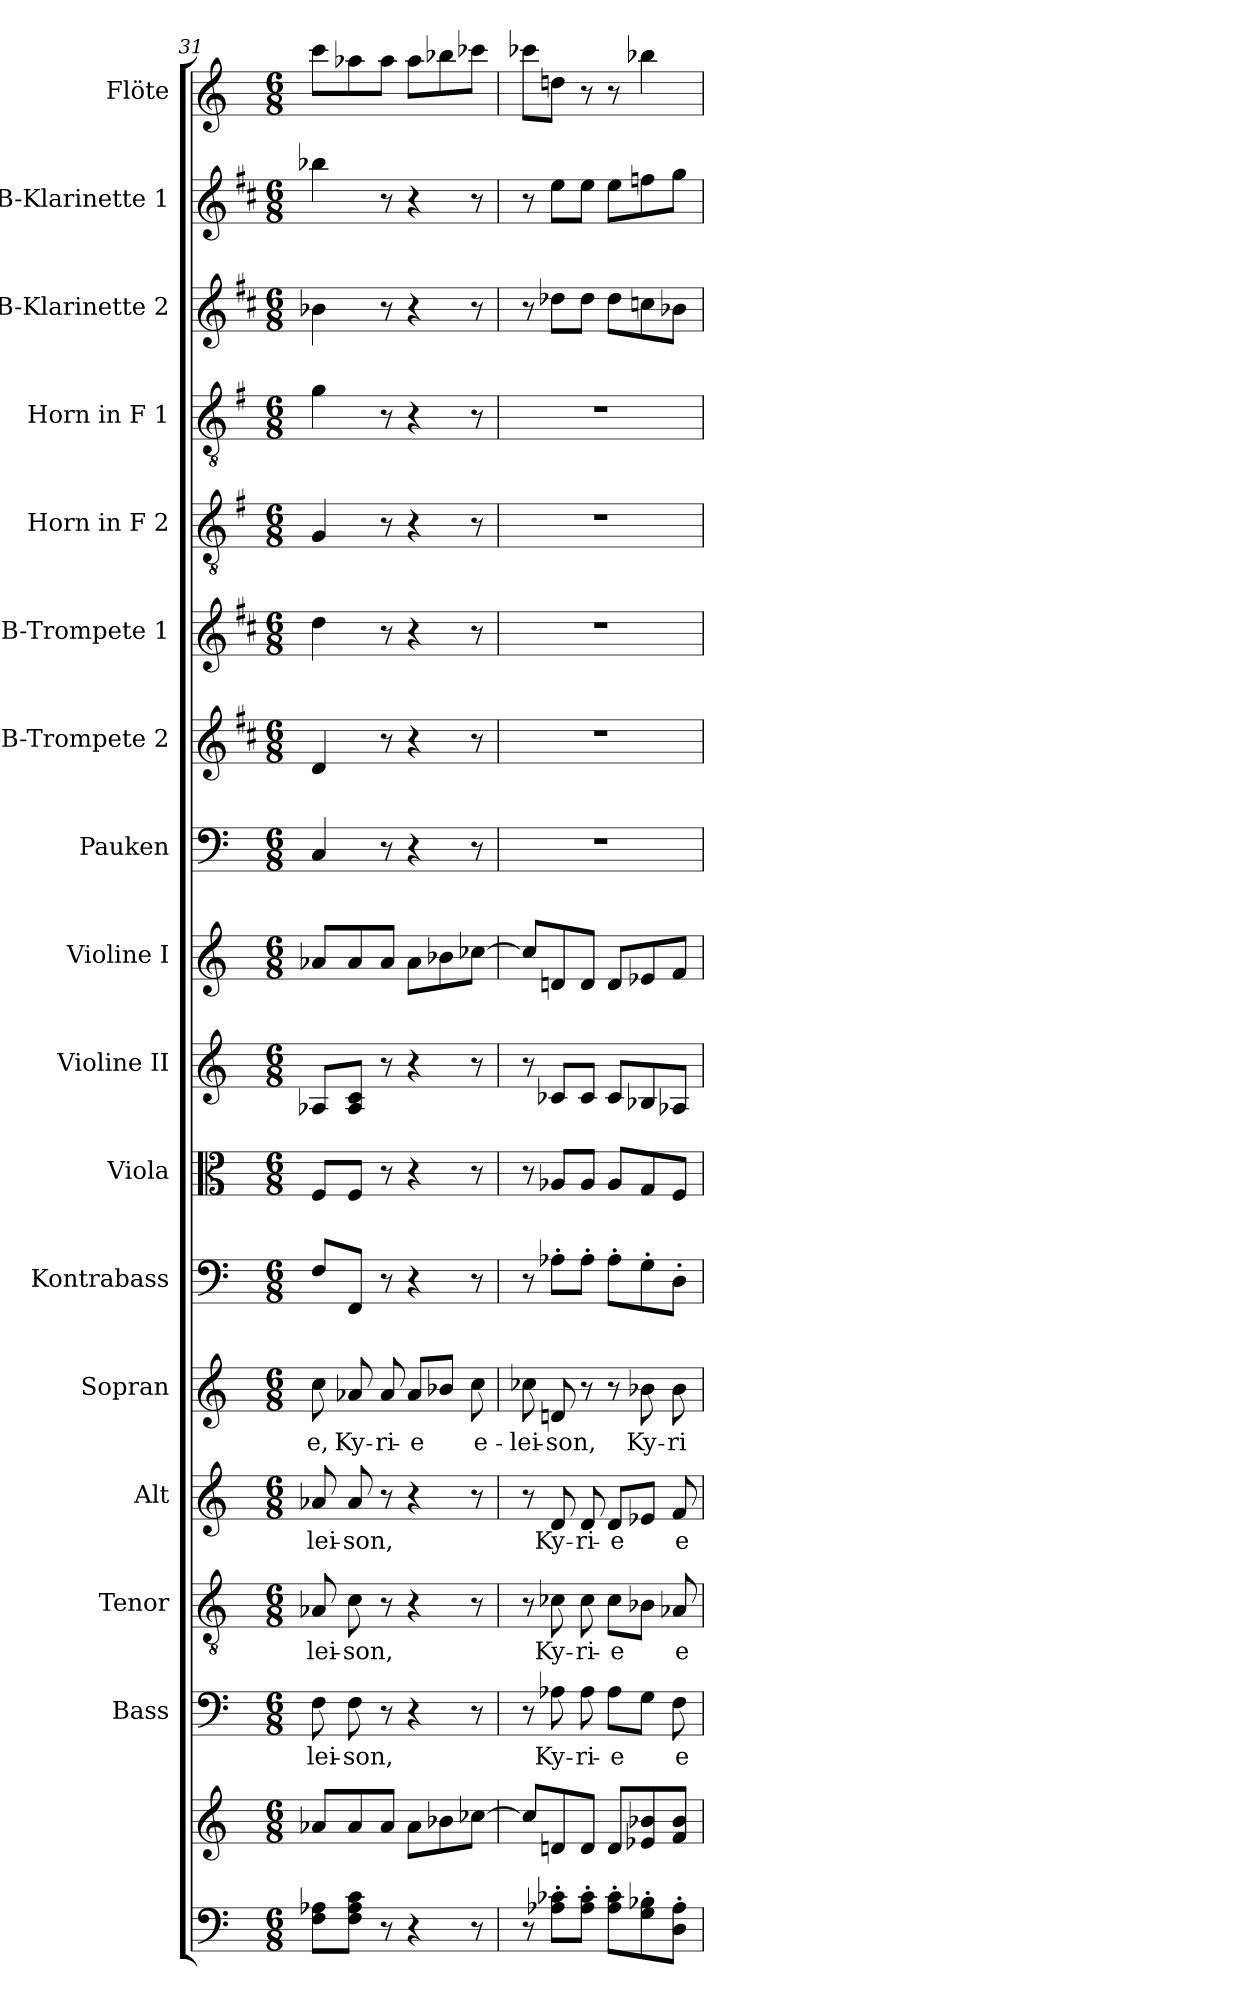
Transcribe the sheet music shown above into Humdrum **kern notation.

**kern	**kern	**kern	**text	**kern	**text	**kern	**text	**kern	**text	**kern	**kern	**kern	**kern	**kern	**kern	**kern	**kern	**kern	**kern	**kern	**kern
*part17	*part17	*part16	*part16	*part15	*part15	*part14	*part14	*part13	*part13	*part12	*part11	*part10	*part9	*part8	*part7	*part6	*part5	*part4	*part3	*part2	*part1
*staff18	*staff17	*staff16	*staff16	*staff15	*staff15	*staff14	*staff14	*staff13	*staff13	*staff12	*staff11	*staff10	*staff9	*staff8	*staff7	*staff6	*staff5	*staff4	*staff3	*staff2	*staff1
*	*	*I"Bass	*	*I"Tenor	*	*I"Alt	*	*I"Sopran	*	*I"Kontrabass	*I"Viola	*I"Violine II	*I"Violine I	*I"Pauken	*I"B-Trompete 2	*I"B-Trompete 1	*I"Horn in F 2	*I"Horn in F 1	*I"B-Klarinette 2	*I"B-Klarinette 1	*I"Flöte
*	*	*I'B.	*	*I'T.	*	*I'A.	*	*I'S.	*	*I'Kb.	*I'Vla.	*I'Vl. II	*I'Vl. I	*I'Pk.	*I'B Trp. 2	*I'B Trp. 1	*	*	*I'B Kl. 2	*I'B Kl. 1	*I'Fl.
*clefF4	*clefG2	*clefF4	*	*clefGv2	*	*clefG2	*	*clefG2	*	*clefF4	*clefC3	*clefG2	*clefG2	*clefF4	*clefG2	*clefG2	*clefGv2	*clefGv2	*clefG2	*clefG2	*clefG2
*	*	*	*	*	*	*	*	*	*	*ITrd7c12	*	*	*	*	*ITrd1c2	*ITrd1c2	*ITrd4c7	*ITrd4c7	*ITrd1c2	*ITrd1c2	*
*k[]	*k[]	*k[]	*	*k[]	*	*k[]	*	*k[]	*	*k[]	*k[]	*k[]	*k[]	*k[]	*k[]	*k[]	*k[]	*k[]	*k[]	*k[]	*k[]
*C:	*C:	*C:	*	*C:	*	*C:	*	*C:	*	*C:	*C:	*C:	*C:	*C:	*C:	*C:	*C:	*C:	*C:	*C:	*C:
*M6/8	*M6/8	*M6/8	*	*M6/8	*	*M6/8	*	*M6/8	*	*M6/8	*M6/8	*M6/8	*M6/8	*M6/8	*M6/8	*M6/8	*M6/8	*M6/8	*M6/8	*M6/8	*M6/8
=31	=31	=31	=31	=31	=31	=31	=31	=31	=31	=31	=31	=31	=31	=31	=31	=31	=31	=31	=31	=31	=31
!	!	!	!LO:LY:b	!	!LO:LY:b	!	!LO:LY:b	!	!LO:LY:b	!	!	!	!	!	!	!	!	!	!	!	!
8F\ 8A-X\L	8a-X/L	8F\	-lei-	8A-X/	-lei-	8a-X/	-lei-	8cc\	-e,	8FF/L	8F/L	8A-X/L	8a-X/L	4C/	4c/	4cc\	4C/	4c\	4a-X\	4aa-X\	8ccc\L
!	!	!	!LO:LY:b	!	!LO:LY:b	!	!LO:LY:b	!	!LO:LY:b	!	!	!	!	!	!	!	!	!	!	!	!
8F\ 8A-\ 8c\J	8a-/	8F\	-son,	8c\	-son,	8a-/	-son,	8a-X/	Ky-	8FFF/J	8F/J	8A-/ 8c/J	8a-/	.	.	.	.	.	.	.	8aa-X\
!	!	!	!	!	!	!	!	!	!LO:LY:b	!	!	!	!	!	!	!	!	!	!	!	!
8r	8a-/J	8r	.	8r	.	8r	.	8a-/	-ri-	8r	8r	8r	8a-/J	8r	8r	8r	8r	8r	8r	8r	8aa-\J
!	!	!	!	!	!	!	!	!	!LO:LY:b	!	!	!	!	!	!	!	!	!	!	!	!
4r	8a-\L	4r	.	4r	.	4r	.	8a-/L	-e	4r	4r	4r	8a-\L	4r	4r	4r	4r	4r	4r	4r	8aa-\L
.	8b-X\	.	.	.	.	.	.	8b-X/J	.	.	.	.	8b-X\	.	.	.	.	.	.	.	8bb-X\
!	!	!	!	!	!	!	!	!	!LO:LY:b	!	!	!	!	!	!	!	!	!	!	!	!
8r	[8cc-X\J	8r	.	8r	.	8r	.	8cc\	e-	8r	8r	8r	[8cc-X\J	8r	8r	8r	8r	8r	8r	8r	8ccc-X\J
!!LO:PB:g=z
=32	=32	=32	=32	=32	=32	=32	=32	=32	=32	=32	=32	=32	=32	=32	=32	=32	=32	=32	=32	=32	=32
!	!	!	!	!	!	!	!	!	!LO:LY:b	!	!	!	!	!	!	!	!	!	!	!	!
8r	8cc-/L]	8r	.	8r	.	8r	.	8cc-X\	-lei-	8r	8r	8r	8cc-/L]	2.r	2.r	2.r	2.r	2.r	8r	8r	8ccc-X\L
!	!	!	!LO:LY:b	!	!LO:LY:b	!	!LO:LY:b	!	!LO:LY:b	!	!	!	!	!	!	!	!	!	!	!	!
8A-X\'> 8c-X\'>L	8dn/	8A-X\	Ky-	8c-X\	Ky-	8d/	Ky-	8dn/	-son,	8AA-X'>\L	8A-X/L	8c-X/L	8dn/	.	.	.	.	.	8cc-X\L	8dd\L	8ddn\J
!	!	!	!LO:LY:b	!	!LO:LY:b	!	!LO:LY:b	!	!	!	!	!	!	!	!	!	!	!	!	!	!
8A-\'> 8c-\'>J	8d/J	8A-\	-ri-	8c-\	-ri-	8d/	-ri-	8r	.	8AA-'>\J	8A-/J	8c-/J	8d/J	.	.	.	.	.	8cc-\J	8dd\J	8r
!	!	!	!LO:LY:b	!	!LO:LY:b	!	!LO:LY:b	!	!	!	!	!	!	!	!	!	!	!	!	!	!
8A-\'> 8c-\'>L	8d/L	8A-\L	-e	8c-\L	-e	8d/L	-e	8r	.	8AA-'>\L	8A-/L	8c-/L	8d/L	.	.	.	.	.	8cc-\L	8dd\L	8r
!	!	!	!	!	!	!	!	!	!LO:LY:b	!	!	!	!	!	!	!	!	!	!	!	!
8G\'> 8B-X\'>	8e-X/ 8b-X/	8G\J	.	8B-X\J	.	8e-X/J	.	8b-X\	Ky-	8GG'>\	8G/	8B-X/	8e-X/	.	.	.	.	.	8b-X\	8ee-X\	4bb-X\
!	!	!	!LO:LY:b	!	!LO:LY:b	!	!LO:LY:b	!	!LO:LY:b	!	!	!	!	!	!	!	!	!	!	!	!
8D\'> 8A-\'>J	8f/ 8b-/J	8F\	e-	8A-X/	e-	8f/	e-	8b-\	-ri-	8DD'>\J	8F/J	8A-X/J	8f/J	.	.	.	.	.	8a-X\J	8ff\J	.
=	=	=	=	=	=	=	=	=	=	=	=	=	=	=	=	=	=	=	=	=	=
*-	*-	*-	*-	*-	*-	*-	*-	*-	*-	*-	*-	*-	*-	*-	*-	*-	*-	*-	*-	*-	*-
